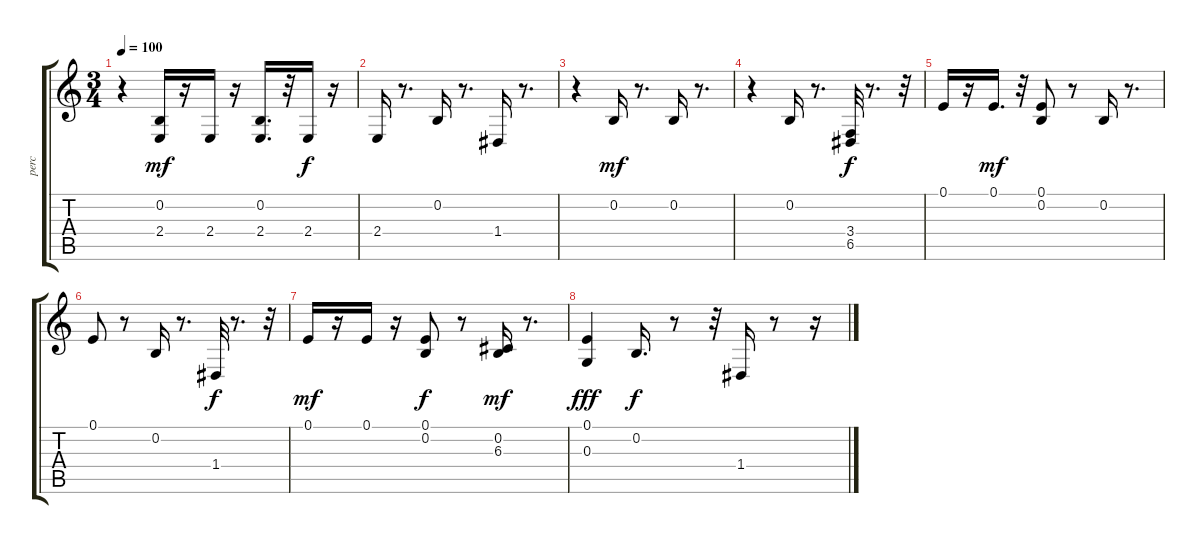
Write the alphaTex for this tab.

\track ("perc" "perc") {mute instrument acousticgrandpiano}
\staff {score tabs}
\tuning (E4 B3 G3 D3 A2 E2) {hide}
\ts (3 4)
\tempo 100
\clef g2
\ks c
r.4{dy f} (0.2 2.4).16{dy mf} r.16 2.4.16 r.16 (0.2 2.4).16{d} r.32 2.4.16{dy f} r.16 |
2.4.16 r.8{d} 0.2.16 r.8{d} 1.4.16 r.8{d} |
r.4 0.2.16{dy mf} r.8{d} 0.2.16 r.8{d} |
r.4 0.2.16 r.8{d} (3.4 6.5).32{dy f} r.8{d} r.32 |
0.1.16{volume 8 balance 9 instrument acousticgrandpiano} r.16 0.1.16{d dy mf} r.32 (0.1 0.2).8 r.8 0.2.16 r.8{d} |
0.1.8 r.8 0.2.16 r.8{d} 1.4.32{dy f} r.8{d} r.32 |
0.1.16{dy mf} r.16 0.1.16 r.16 (0.1 0.2).8{dy f} r.8 (0.2 6.3).16{dy mf} r.8{d} |
(0.1 0.3).4{dy fff} 0.2.16{d dy f} r.8 r.32 1.4.16 r.8 r.16
